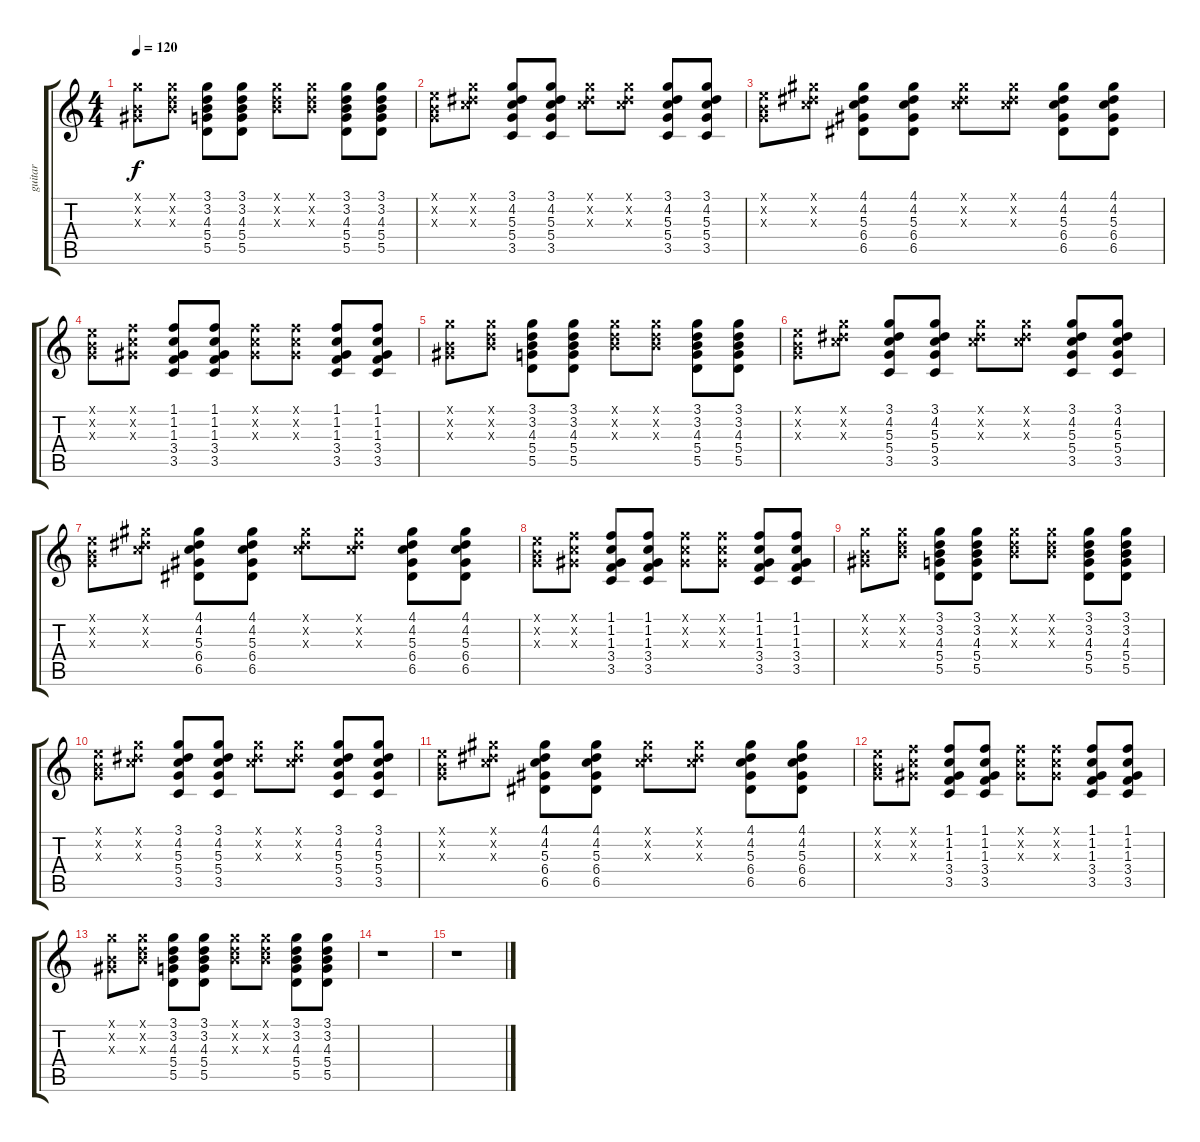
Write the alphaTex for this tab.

\track ("guitar" "guitar") {instrument electricguitarmuted}
\staff {score tabs}
\tuning (E4 B3 G3 D3 A2 E2) {hide}
\ts (4 4)
\tempo 120
\clef g2
\ks c
(3.1{x} 0.2{x} 1.3{x}).8{dy f} (3.1{x} 3.2{x} 4.3{x}).8 (3.1 3.2 4.3 5.4 5.5).8 (3.1 3.2 4.3 5.4 5.5).8 (3.1{x} 3.2{x} 4.3{x}).8 (3.1{x} 3.2{x} 4.3{x}).8 (3.1 3.2 4.3 5.4 5.5).8 (3.1 3.2 4.3 5.4 5.5).8 |
(0.1{x} 0.2{x} 0.3{x}).8 (3.1{x} 4.2{x} 5.3{x}).8 (3.1 4.2 5.3 5.4 3.5).8 (3.1 4.2 5.3 5.4 3.5).8 (3.1{x} 4.2{x} 5.3{x}).8 (3.1{x} 4.2{x} 5.3{x}).8 (3.1 4.2 5.3 5.4 3.5).8 (3.1 4.2 5.3 5.4 3.5).8 |
(0.1{x} 0.2{x} 0.3{x}).8 (4.1{x} 4.2{x} 5.3{x}).8 (4.1 4.2 5.3 6.4 6.5).8 (4.1 4.2 5.3 6.4 6.5).8 (4.1{x} 4.2{x} 5.3{x}).8 (4.1{x} 4.2{x} 5.3{x}).8 (4.1 4.2 5.3 6.4 6.5).8 (4.1 4.2 5.3 6.4 6.5).8 |
(0.1{x} 0.2{x} 0.3{x}).8 (1.1{x} 1.2{x} 1.3{x}).8 (1.1 1.2 1.3 3.4 3.5).8 (1.1 1.2 1.3 3.4 3.5).8 (1.1{x} 1.2{x} 1.3{x}).8 (1.1{x} 1.2{x} 1.3{x}).8 (1.1 1.2 1.3 3.4 3.5).8 (1.1 1.2 1.3 3.4 3.5).8 |
(3.1{x} 0.2{x} 1.3{x}).8 (3.1{x} 3.2{x} 4.3{x}).8 (3.1 3.2 4.3 5.4 5.5).8 (3.1 3.2 4.3 5.4 5.5).8 (3.1{x} 3.2{x} 4.3{x}).8 (3.1{x} 3.2{x} 4.3{x}).8 (3.1 3.2 4.3 5.4 5.5).8 (3.1 3.2 4.3 5.4 5.5).8 |
(0.1{x} 0.2{x} 0.3{x}).8 (3.1{x} 4.2{x} 5.3{x}).8 (3.1 4.2 5.3 5.4 3.5).8 (3.1 4.2 5.3 5.4 3.5).8 (3.1{x} 4.2{x} 5.3{x}).8 (3.1{x} 4.2{x} 5.3{x}).8 (3.1 4.2 5.3 5.4 3.5).8 (3.1 4.2 5.3 5.4 3.5).8 |
(0.1{x} 0.2{x} 0.3{x}).8 (4.1{x} 4.2{x} 5.3{x}).8 (4.1 4.2 5.3 6.4 6.5).8 (4.1 4.2 5.3 6.4 6.5).8 (4.1{x} 4.2{x} 5.3{x}).8 (4.1{x} 4.2{x} 5.3{x}).8 (4.1 4.2 5.3 6.4 6.5).8 (4.1 4.2 5.3 6.4 6.5).8 |
(0.1{x} 0.2{x} 0.3{x}).8 (1.1{x} 1.2{x} 1.3{x}).8 (1.1 1.2 1.3 3.4 3.5).8 (1.1 1.2 1.3 3.4 3.5).8 (1.1{x} 1.2{x} 1.3{x}).8 (1.1{x} 1.2{x} 1.3{x}).8 (1.1 1.2 1.3 3.4 3.5).8 (1.1 1.2 1.3 3.4 3.5).8 |
(3.1{x} 0.2{x} 1.3{x}).8 (3.1{x} 3.2{x} 4.3{x}).8 (3.1 3.2 4.3 5.4 5.5).8 (3.1 3.2 4.3 5.4 5.5).8 (3.1{x} 3.2{x} 4.3{x}).8 (3.1{x} 3.2{x} 4.3{x}).8 (3.1 3.2 4.3 5.4 5.5).8 (3.1 3.2 4.3 5.4 5.5).8 |
(0.1{x} 0.2{x} 0.3{x}).8 (3.1{x} 4.2{x} 5.3{x}).8 (3.1 4.2 5.3 5.4 3.5).8 (3.1 4.2 5.3 5.4 3.5).8 (3.1{x} 4.2{x} 5.3{x}).8 (3.1{x} 4.2{x} 5.3{x}).8 (3.1 4.2 5.3 5.4 3.5).8 (3.1 4.2 5.3 5.4 3.5).8 |
(0.1{x} 0.2{x} 0.3{x}).8 (4.1{x} 4.2{x} 5.3{x}).8 (4.1 4.2 5.3 6.4 6.5).8 (4.1 4.2 5.3 6.4 6.5).8 (4.1{x} 4.2{x} 5.3{x}).8 (4.1{x} 4.2{x} 5.3{x}).8 (4.1 4.2 5.3 6.4 6.5).8 (4.1 4.2 5.3 6.4 6.5).8 |
(0.1{x} 0.2{x} 0.3{x}).8 (1.1{x} 1.2{x} 1.3{x}).8 (1.1 1.2 1.3 3.4 3.5).8 (1.1 1.2 1.3 3.4 3.5).8 (1.1{x} 1.2{x} 1.3{x}).8 (1.1{x} 1.2{x} 1.3{x}).8 (1.1 1.2 1.3 3.4 3.5).8 (1.1 1.2 1.3 3.4 3.5).8 |
(3.1{x} 0.2{x} 1.3{x}).8 (3.1{x} 3.2{x} 4.3{x}).8 (3.1 3.2 4.3 5.4 5.5).8 (3.1 3.2 4.3 5.4 5.5).8 (3.1{x} 3.2{x} 4.3{x}).8 (3.1{x} 3.2{x} 4.3{x}).8 (3.1 3.2 4.3 5.4 5.5).8 (3.1 3.2 4.3 5.4 5.5).8 |
r.1 |
r.1
